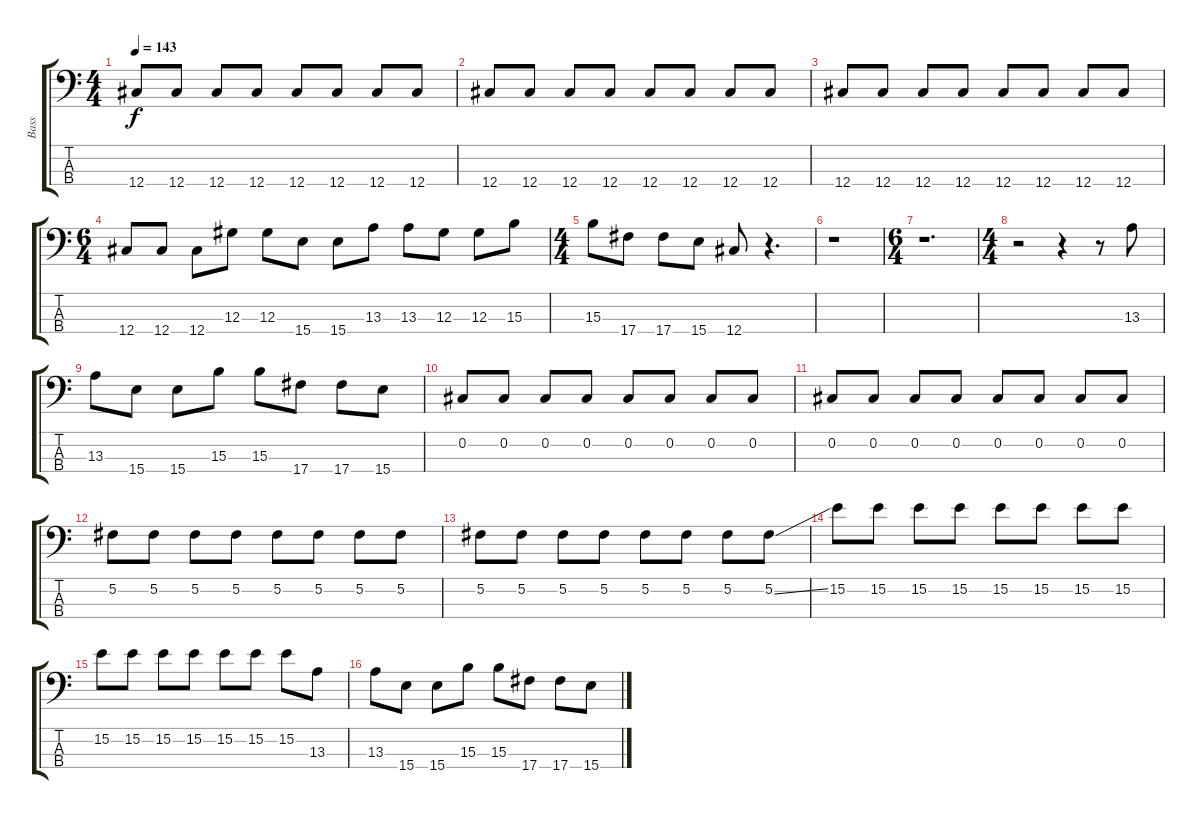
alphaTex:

\track ("Bass" "Bass") {instrument electricbasspick}
\staff {score tabs}
\tuning (Gb2 Db2 Ab1 Db1) {hide}
\ts (4 4)
\tempo 143
\clef f4
\ks c
12.4.8{dy f volume 12 instrument electricbasspick} 12.4.8 12.4.8 12.4.8 12.4.8 12.4.8 12.4.8 12.4.8 |
12.4.8 12.4.8 12.4.8 12.4.8 12.4.8 12.4.8 12.4.8 12.4.8 |
12.4.8{volume 12 instrument electricbasspick} 12.4.8 12.4.8 12.4.8 12.4.8 12.4.8 12.4.8 12.4.8 |
\ts (6 4)
12.4.8 12.4.8 12.4.8 12.3.8 12.3.8 15.4.8 15.4.8 13.3.8 13.3.8 12.3.8 12.3.8 15.3.8 |
\ts (4 4)
15.3.8 17.4.8 17.4.8 15.4.8 12.4.8 r.4{d} |
r.1 |
\ts (6 4)
r.1{d} |
\ts (4 4)
r.2 r.4 r.8 13.3.8{volume 16} |
13.3.8 15.4.8 15.4.8 15.3.8 15.3.8 17.4.8 17.4.8 15.4.8 |
0.2.8 0.2.8 0.2.8 0.2.8 0.2.8 0.2.8 0.2.8 0.2.8 |
0.2.8 0.2.8 0.2.8 0.2.8 0.2.8 0.2.8 0.2.8 0.2.8 |
5.2.8 5.2.8 5.2.8 5.2.8 5.2.8 5.2.8 5.2.8 5.2.8 |
5.2.8 5.2.8 5.2.8 5.2.8 5.2.8 5.2.8 5.2.8 5.2{ss}.8 |
15.2.8 15.2.8 15.2.8 15.2.8 15.2.8 15.2.8 15.2.8 15.2.8 |
15.2.8 15.2.8 15.2.8 15.2.8 15.2.8 15.2.8 15.2.8 13.3.8 |
13.3.8 15.4.8 15.4.8 15.3.8 15.3.8 17.4.8 17.4.8 15.4.8
